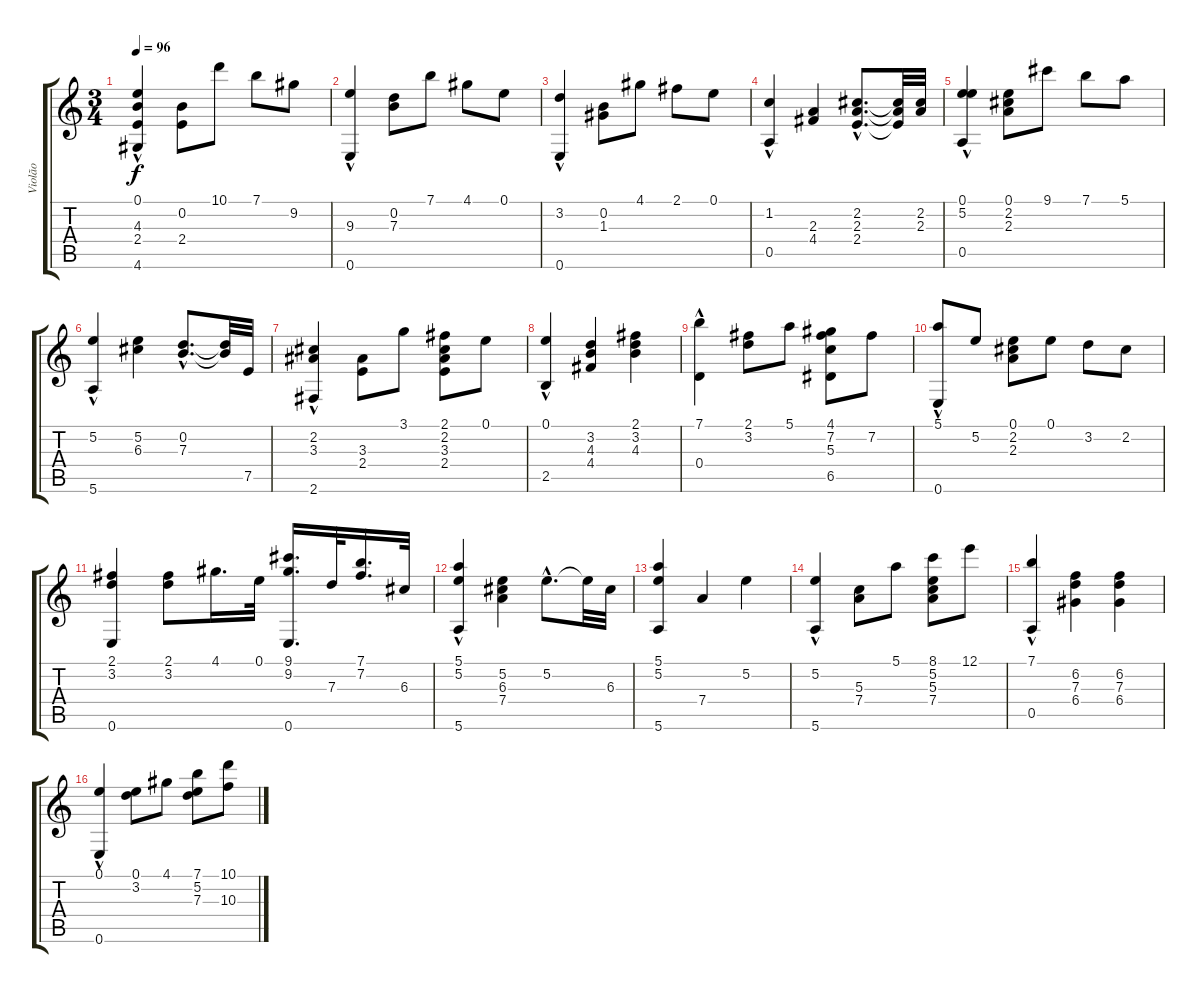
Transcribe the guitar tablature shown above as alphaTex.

\track ("Violão" "Violão") {instrument acousticguitarnylon}
\staff {score tabs}
\tuning (E4 B3 G3 D3 A2 E2) {hide}
\ts (3 4)
\tempo 96
\clef g2
\ks c
(0.1{hac} 4.3 2.4 4.6).4{dy f} (0.2 2.4).8 10.1.8 7.1.8 9.2.8 |
(9.3{hac} 0.6{hac}).4 (0.2 7.3).8 7.1.8 4.1.8 0.1.8 |
(3.2{hac} 0.6{hac}).4 (0.2 1.3).8 4.1.8 2.1.8 0.1.8 |
(1.2 0.5{hac}).4 (2.3 4.4).4 (2.2{hac} 2.3{hac} 2.4{hac}).8{d} (2.2{t} 2.3{t} 2.4{t}).32 (2.2 2.3).32 |
(0.1 5.2 0.5{hac}).4 (0.1 2.2 2.3).8 9.1.8 7.1.8 5.1.8 |
(5.2 5.6{hac}).4 (5.2 6.3).4 (0.2{hac} 7.3{hac}).8{d} (0.2{t} 7.3{t}).32 7.5.32 |
(2.2{hac} 3.3 2.6{hac}).4 (3.3 2.4).8 3.1.8 (2.1 2.2 3.3 2.4).8 0.1.8 |
(0.1 2.5{hac}).4 (3.2 4.3 4.4).4 (2.1 3.2 4.3).4 |
(7.1{hac} 0.4{hac}).4 (2.1 3.2).8 5.1.8 (4.1 7.2 5.3 6.5).8 7.2.8 |
(5.1 0.6{hac}).8 5.2.8 (0.1 2.2 2.3).8 0.1.8 3.2.8 2.2.8 |
(2.1 3.2 0.6).4 (2.1 3.2).8 4.1.16{d} 0.1.32 (9.1 9.2 0.6).16{d} 7.3.32 (7.1 7.2).16{d} 6.3.32 |
(5.1 5.2 5.6{hac}).4 (5.2 6.3 7.4).4 5.2{hac}.8{d} 5.2{t}.32 6.3.32 |
(5.1 5.2 5.6).4 7.4.4 5.2.4 |
(5.2{hac} 5.6{hac}).4 (5.3 7.4).8 5.1.8 (8.1 5.2 5.3 7.4).8 12.1.8 |
(7.1{hac} 0.5{hac}).4 (6.2 7.3 6.4).4 (6.2 7.3 6.4).4 |
(0.1 0.6{hac}).4 (0.1 3.2).8 4.1.8 (7.1 5.2 7.3).8 (10.1 10.3).8
